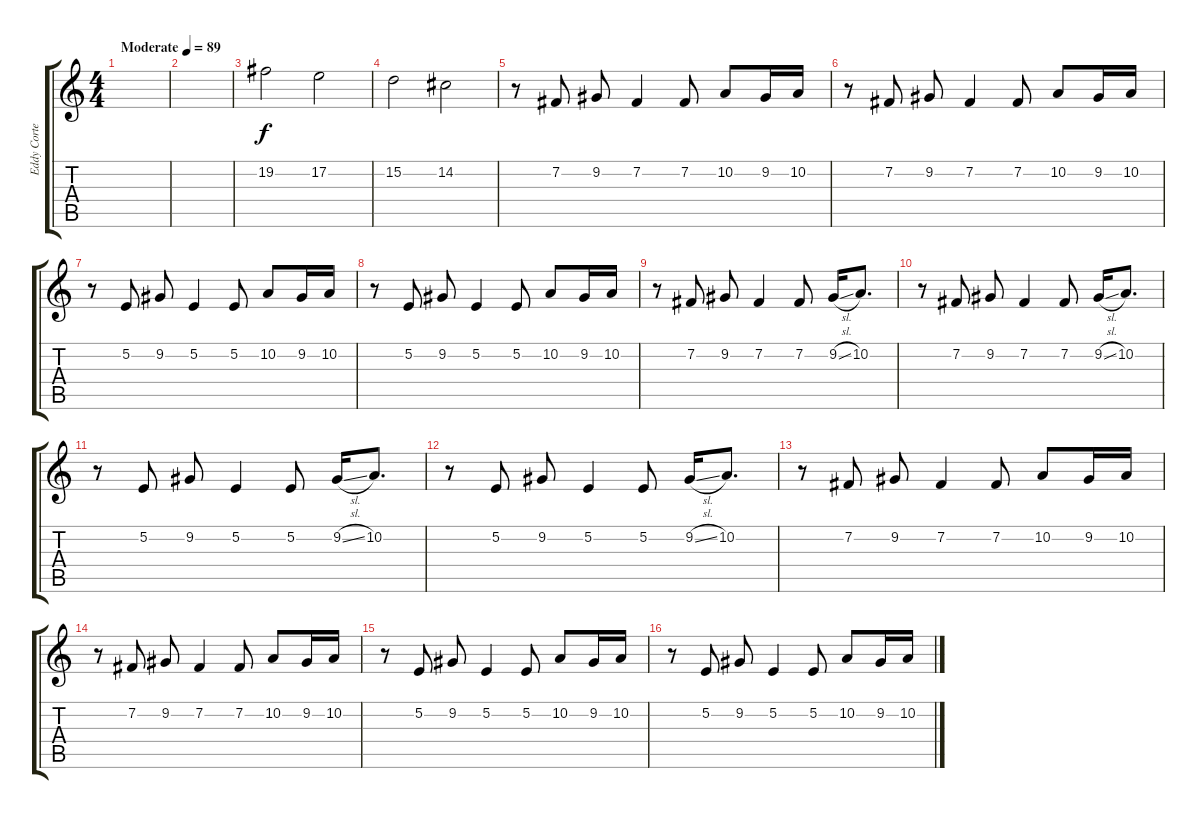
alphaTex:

\track ("Eddy Cortez" "Eddy Corte") {instrument musicbox}
\staff {score tabs}
\tuning (E4 B3 G3 D3 A2 E2) {hide}
\ts (4 4)
\tempo (89 "Moderate")
\clef g2
\ks c
|
|
19.2.2 17.2.2 |
15.2.2 14.2.2 |
r.8 7.2.8 9.2.8 7.2.4 7.2.8 10.2.8 9.2.16 10.2.16 |
r.8 7.2.8 9.2.8 7.2.4 7.2.8 10.2.8 9.2.16 10.2.16 |
r.8 5.2.8 9.2.8 5.2.4 5.2.8 10.2.8 9.2.16 10.2.16 |
r.8 5.2.8 9.2.8 5.2.4 5.2.8 10.2.8 9.2.16 10.2.16 |
r.8 7.2.8 9.2.8 7.2.4 7.2.8 9.2{sl}.16 10.2.8{d} |
r.8 7.2.8 9.2.8 7.2.4 7.2.8 9.2{sl}.16 10.2.8{d} |
r.8 5.2.8 9.2.8 5.2.4 5.2.8 9.2{sl}.16 10.2.8{d} |
r.8 5.2.8 9.2.8 5.2.4 5.2.8 9.2{sl}.16 10.2.8{d} |
r.8 7.2.8 9.2.8 7.2.4 7.2.8 10.2.8 9.2.16 10.2.16 |
r.8 7.2.8 9.2.8 7.2.4 7.2.8 10.2.8 9.2.16 10.2.16 |
r.8 5.2.8 9.2.8 5.2.4 5.2.8 10.2.8 9.2.16 10.2.16 |
r.8 5.2.8 9.2.8 5.2.4 5.2.8 10.2.8 9.2.16 10.2.16
